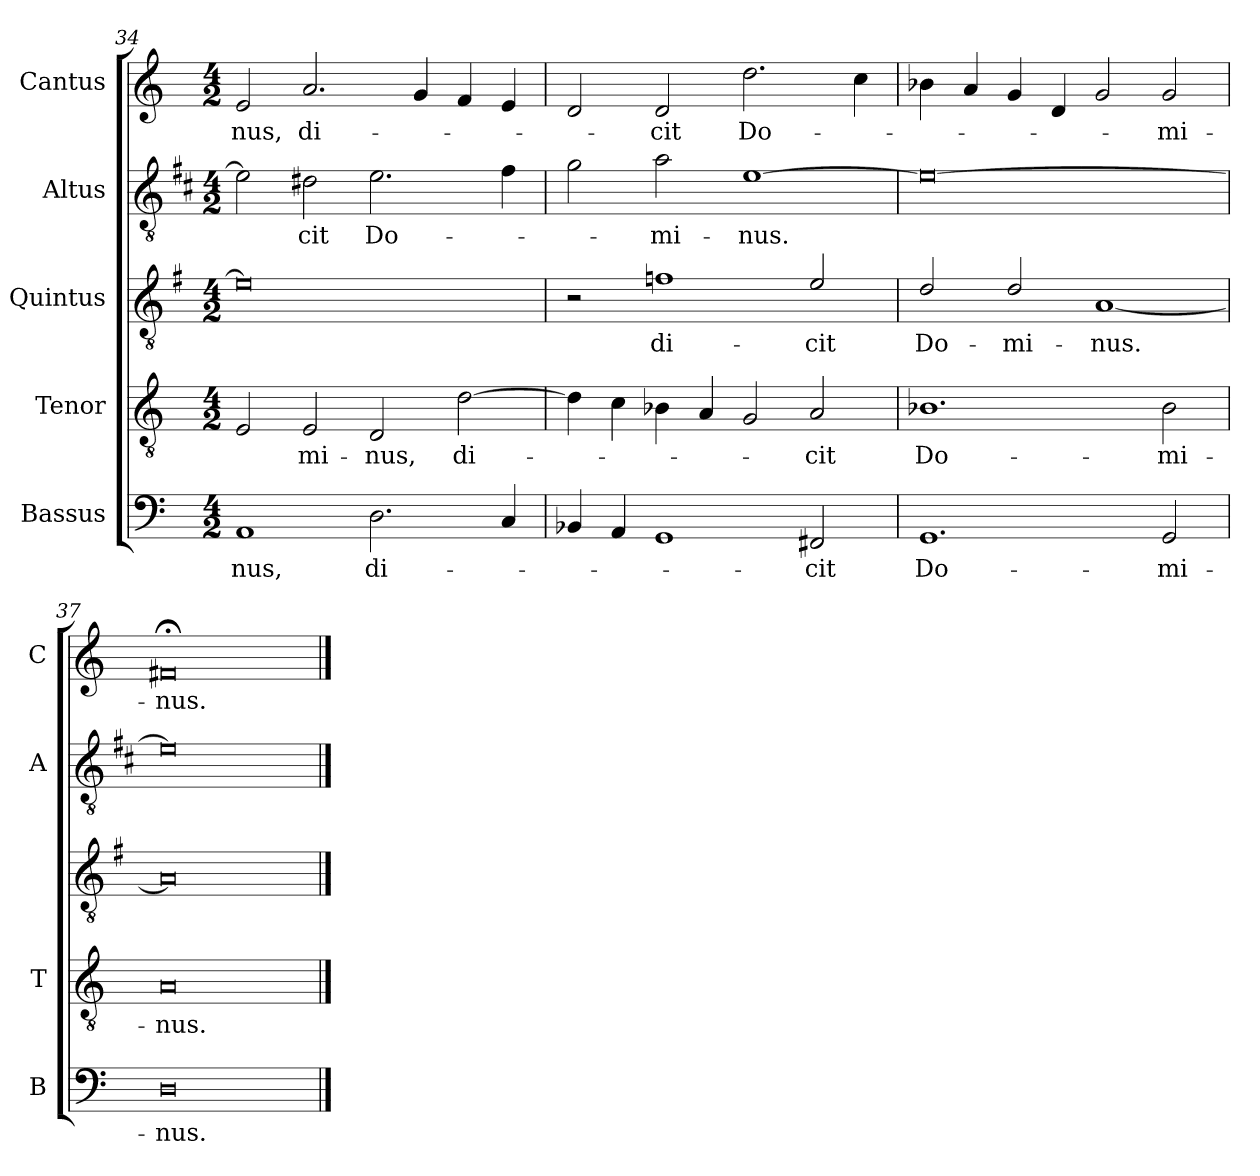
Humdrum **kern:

**kern	**text	**kern	**text	**kern	**text	**kern	**text	**kern	**text
*part5	*part5	*part4	*part4	*part3	*part3	*part2	*part2	*part1	*part1
*staff5	*staff5	*staff4	*staff4	*staff3	*staff3	*staff2	*staff2	*staff1	*staff1
*I"Bassus	*	*I"Tenor	*	*I"Quintus	*	*I"Altus	*	*I"Cantus	*
*I'B	*	*I'T	*	*	*	*I'A	*	*I'C	*
*clefF4	*	*clefGv2	*	*clefGv2	*	*clefGv2	*	*clefG2	*
*	*	*	*	*ITrd4c7	*	*ITrd1c2	*	*	*
*k[]	*	*k[]	*	*k[]	*	*k[]	*	*k[]	*
*C:	*	*C:	*	*C:	*	*C:	*	*C:	*
*M4/2	*	*M4/2	*	*M4/2	*	*M4/2	*	*M4/2	*
=34	=34	=34	=34	=34	=34	=34	=34	=34	=34
!	!LO:LY:b	!	!	!	!	!	!	!	!LO:LY:b
1AA	-nus,	2E/	.	0A]	.	2d\]	.	2e/	-nus,
!	!	!	!LO:LY:b	!	!	!	!LO:LY:b	!	!LO:LY:b
.	.	2E/	-mi-	.	.	2c#X\	-cit	2.a/	di-
!	!LO:LY:b	!	!LO:LY:b	!	!	!	!LO:LY:b	!	!
2.D\	di-	2D/	-nus,	.	.	2.d\	Do-	.	.
.	.	.	.	.	.	.	.	4g/	.
!	!	!	!LO:LY:b	!	!	!	!	!	!
.	.	[2d\	di-	.	.	.	.	4f/	.
4C/	.	.	.	.	.	4e\	.	4e/	.
=35	=35	=35	=35	=35	=35	=35	=35	=35	=35
4BB-X/	.	4d\]	.	2r	.	2f\	.	2d/	.
4AA/	.	4c\	.	.	.	.	.	.	.
!	!	!	!	!	!LO:LY:b	!	!LO:LY:b	!	!LO:LY:b
1GG	.	4B-X\	.	1B-X	di-	2g\	-mi-	2d/	-cit
.	.	4A/	.	.	.	.	.	.	.
!	!	!	!	!	!	!	!LO:LY:b	!	!LO:LY:b
.	.	2G/	.	.	.	[1d	-nus.	2.dd\	Do-
!	!LO:LY:b	!	!LO:LY:b	!	!LO:LY:b	!	!	!	!
2FF#X/	-cit	2A/	-cit	2A/	-cit	.	.	.	.
.	.	.	.	.	.	.	.	4cc\	.
=36	=36	=36	=36	=36	=36	=36	=36	=36	=36
!	!LO:LY:b	!	!LO:LY:b	!	!LO:LY:b	!	!	!	!
1.GG	Do-	1.B-X	Do-	2G/	Do-	0d_	.	4b-X\	.
.	.	.	.	.	.	.	.	4a/	.
!	!	!	!	!	!LO:LY:b	!	!	!	!
.	.	.	.	2G/	-mi-	.	.	4g/	.
.	.	.	.	.	.	.	.	4d/	.
!	!	!	!	!	!LO:LY:b	!	!	!	!
.	.	.	.	[1D	-nus.	.	.	2g/	.
!	!LO:LY:b	!	!LO:LY:b	!	!	!	!	!	!LO:LY:b
2GG/	-mi-	2B-\	-mi-	.	.	.	.	2g/	-mi-
=37	=37	=37	=37	=37	=37	=37	=37	=37	=37
!	!LO:LY:b	!	!LO:LY:b	!	!	!	!	!	!LO:LY:b
0D	-nus.	0A	-nus.	0D]	.	0d]	.	0f#X;<	-nus.
==	==	==	==	==	==	==	==	==	==
*-	*-	*-	*-	*-	*-	*-	*-	*-	*-
